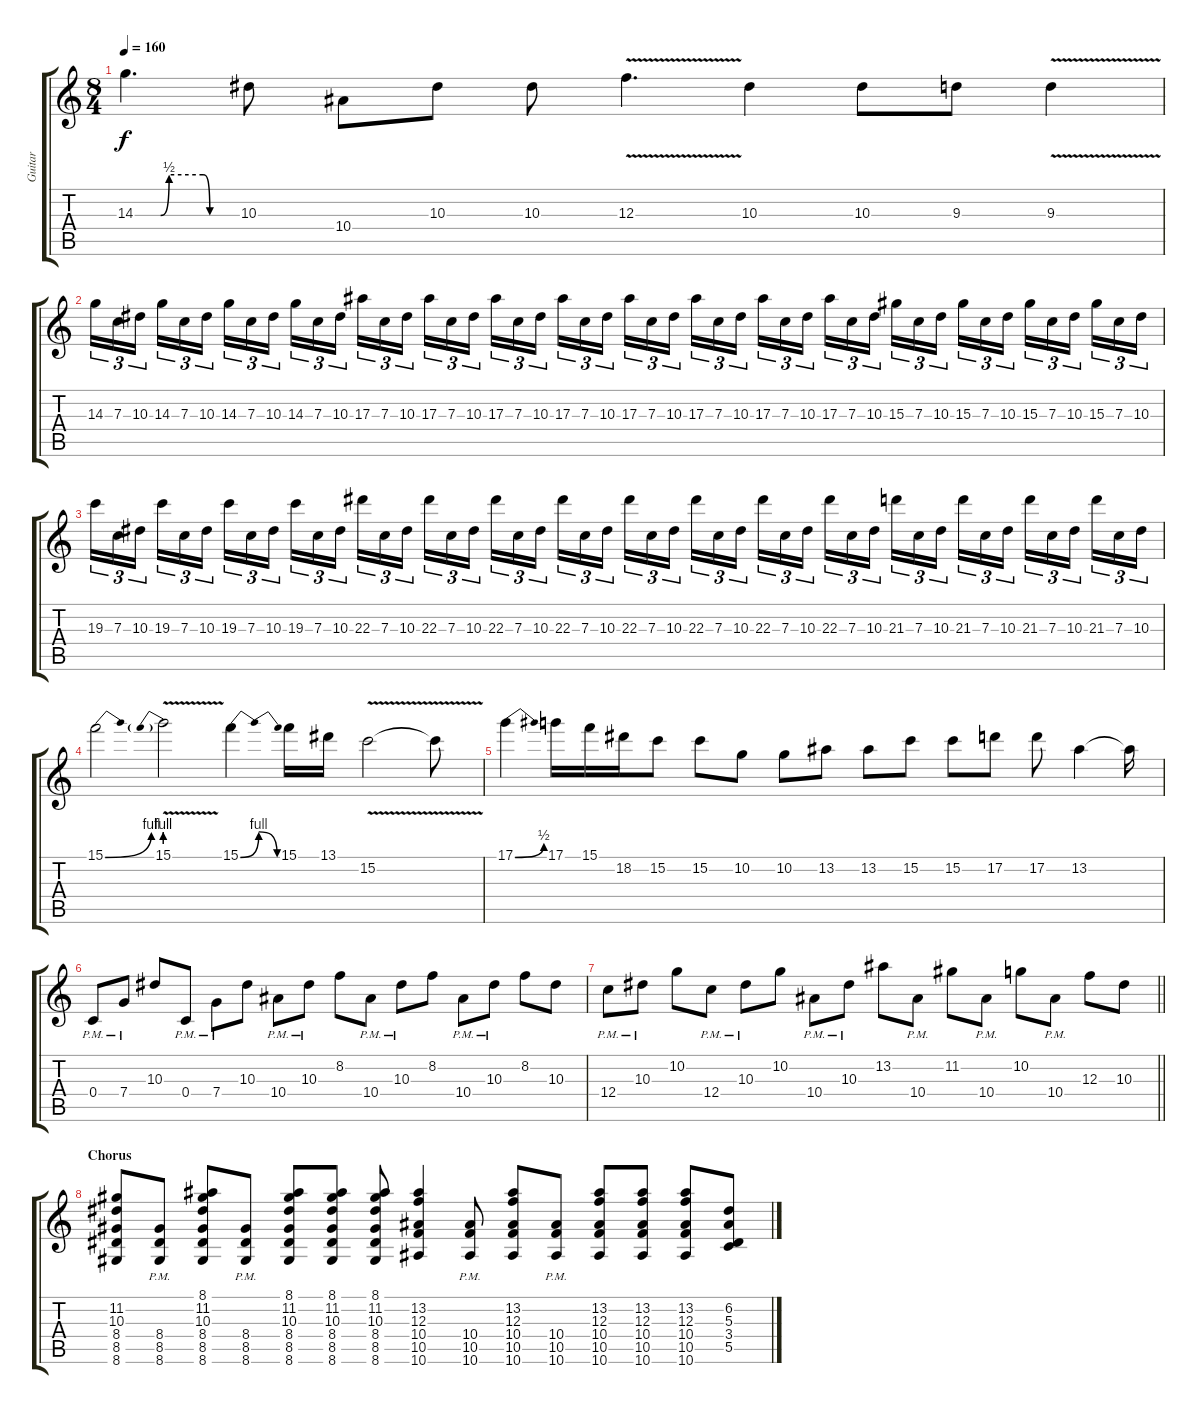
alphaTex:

\track ("Guitar " "Guitar ") {instrument distortionguitar}
\staff {score tabs}
\tuning (D4 A3 F3 C3 G2 C2) {hide}
\ts (8 4)
\tempo 160
\clef g2
\ks c
14.3{be (custom 0 0 15 0 20 2 40 2 44 0 60 0)}.4{d dy f} 10.3.8 10.4.8 10.3.8 10.3.8 12.3{v}.4{d} 10.3.4 10.3.8 9.3.8 9.3{v}.4 |
14.3.16{tu (3 2)} 7.3.16{tu (3 2)} 10.3.16{tu (3 2) beam splitsecondary} 14.3.16{tu (3 2)} 7.3.16{tu (3 2)} 10.3.16{tu (3 2)} 14.3.16{tu (3 2)} 7.3.16{tu (3 2)} 10.3.16{tu (3 2) beam splitsecondary} 14.3.16{tu (3 2)} 7.3.16{tu (3 2)} 10.3.16{tu (3 2)} 17.3.16{tu (3 2)} 7.3.16{tu (3 2)} 10.3.16{tu (3 2) beam splitsecondary} 17.3.16{tu (3 2)} 7.3.16{tu (3 2)} 10.3.16{tu (3 2)} 17.3.16{tu (3 2)} 7.3.16{tu (3 2)} 10.3.16{tu (3 2) beam splitsecondary} 17.3.16{tu (3 2)} 7.3.16{tu (3 2)} 10.3.16{tu (3 2)} 17.3.16{tu (3 2)} 7.3.16{tu (3 2)} 10.3.16{tu (3 2) beam splitsecondary} 17.3.16{tu (3 2)} 7.3.16{tu (3 2)} 10.3.16{tu (3 2)} 17.3.16{tu (3 2)} 7.3.16{tu (3 2)} 10.3.16{tu (3 2) beam splitsecondary} 17.3.16{tu (3 2)} 7.3.16{tu (3 2)} 10.3.16{tu (3 2)} 15.3.16{tu (3 2)} 7.3.16{tu (3 2)} 10.3.16{tu (3 2) beam splitsecondary} 15.3.16{tu (3 2)} 7.3.16{tu (3 2)} 10.3.16{tu (3 2)} 15.3.16{tu (3 2)} 7.3.16{tu (3 2)} 10.3.16{tu (3 2) beam splitsecondary} 15.3.16{tu (3 2)} 7.3.16{tu (3 2)} 10.3.16{tu (3 2)} |
19.3.16{tu (3 2)} 7.3.16{tu (3 2)} 10.3.16{tu (3 2) beam splitsecondary} 19.3.16{tu (3 2)} 7.3.16{tu (3 2)} 10.3.16{tu (3 2)} 19.3.16{tu (3 2)} 7.3.16{tu (3 2)} 10.3.16{tu (3 2) beam splitsecondary} 19.3.16{tu (3 2)} 7.3.16{tu (3 2)} 10.3.16{tu (3 2)} 22.3.16{tu (3 2)} 7.3.16{tu (3 2)} 10.3.16{tu (3 2) beam splitsecondary} 22.3.16{tu (3 2)} 7.3.16{tu (3 2)} 10.3.16{tu (3 2)} 22.3.16{tu (3 2)} 7.3.16{tu (3 2)} 10.3.16{tu (3 2) beam splitsecondary} 22.3.16{tu (3 2)} 7.3.16{tu (3 2)} 10.3.16{tu (3 2)} 22.3.16{tu (3 2)} 7.3.16{tu (3 2)} 10.3.16{tu (3 2) beam splitsecondary} 22.3.16{tu (3 2)} 7.3.16{tu (3 2)} 10.3.16{tu (3 2)} 22.3.16{tu (3 2)} 7.3.16{tu (3 2)} 10.3.16{tu (3 2) beam splitsecondary} 22.3.16{tu (3 2)} 7.3.16{tu (3 2)} 10.3.16{tu (3 2)} 21.3.16{tu (3 2)} 7.3.16{tu (3 2)} 10.3.16{tu (3 2) beam splitsecondary} 21.3.16{tu (3 2)} 7.3.16{tu (3 2)} 10.3.16{tu (3 2)} 21.3.16{tu (3 2)} 7.3.16{tu (3 2)} 10.3.16{tu (3 2) beam splitsecondary} 21.3.16{tu (3 2)} 7.3.16{tu (3 2)} 10.3.16{tu (3 2)} |
15.1{be (bend 0 0 60 4)}.2 15.1{be (prebend 0 4 60 4) v}.2 15.1{be (bendrelease 0 0 15 4 50 4 60 0)}.4 15.1.16 13.1.16 15.2{v}.2 15.2{t}.8 |
17.1{be (bend 0 0 60 2)}.4 17.1.16 15.1.16 18.2.16 15.2.8 15.2.8 10.2.8 10.2.8 13.2.8 13.2.8 15.2.8 15.2.8 17.2.8 17.2.8 13.2.4 13.2{t}.16 |
0.4{pm}.8 7.4{pm}.8 10.3.8 0.4{pm}.8 7.4{pm}.8 10.3.8 10.4{pm}.8 10.3{pm}.8 8.2.8 10.4{pm}.8 10.3{pm}.8 8.2.8 10.4{pm}.8 10.3{pm}.8 8.2.8 10.3.8 |
\barLineRight lightlight
12.4{pm}.8 10.3{pm}.8 10.2.8 12.4{pm}.8 10.3{pm}.8 10.2.8 10.4{pm}.8 10.3{pm}.8 13.2.8 10.4{pm}.8 11.2.8 10.4{pm}.8 10.2.8 10.4{pm}.8 12.3.8 10.3.8 |
\section ("" "Chorus")
(11.2 10.3 8.4 8.5 8.6).8 (8.4{pm} 8.5{pm} 8.6{pm}).8 (8.1 11.2 10.3 8.4 8.5 8.6).8 (8.4{pm} 8.5{pm} 8.6{pm}).8 (8.1 11.2 10.3 8.4 8.5 8.6).8 (8.1 11.2 10.3 8.4 8.5 8.6).8 (8.1 11.2 10.3 8.4 8.5 8.6).8 (13.2 12.3 10.4 10.5 10.6).4 (10.4{pm} 10.5{pm} 10.6{pm}).8 (13.2 12.3 10.4 10.5 10.6).8 (10.4{pm} 10.5{pm} 10.6{pm}).8 (13.2 12.3 10.4 10.5 10.6).8 (13.2 12.3 10.4 10.5 10.6).8 (13.2 12.3 10.4 10.5 10.6).8 (6.2 5.3 3.4 5.5).8
